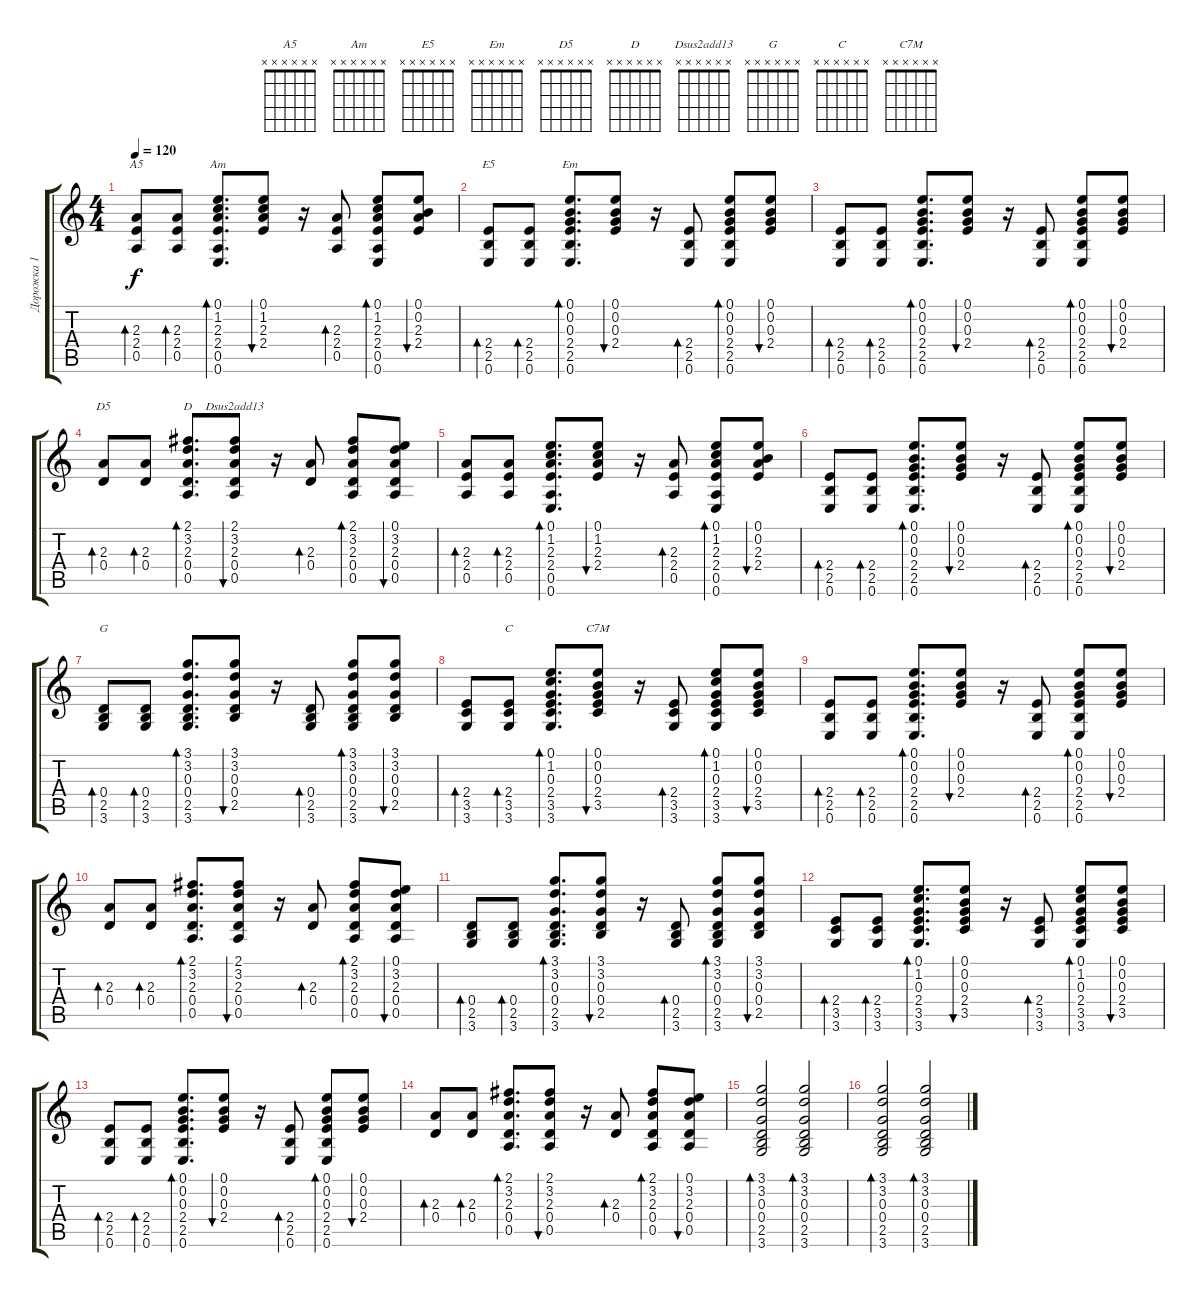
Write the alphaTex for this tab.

\track ("Дорожка 1" "Дорожка 1") {instrument acousticguitarsteel}
\staff {score tabs}
\tuning (E4 B3 G3 D3 A2 E2) {hide}
\chord ("A5" x x x x x x)
\chord ("Am" x x x x x x)
\chord ("E5" x x x x x x)
\chord ("Em" x x x x x x)
\chord ("D5" x x x x x x)
\chord ("D" x x x x x x)
\chord ("Dsus2add13" x x x x x x)
\chord ("G" x x x x x x)
\chord ("C" x x x x x x)
\chord ("C7M" x x x x x x)
\ts (4 4)
\tempo 120
\clef g2
\ks c
(2.3 2.4 0.5).8{bd 60 ch "A5" dy f} (2.3 2.4 0.5).8{bd 60} (0.1 1.2 2.3 2.4 0.5 0.6).8{d bd 60 ch "Am"} (0.1 1.2 2.3 2.4).8{bu 60} r.16 (2.3 2.4 0.5).8{bd 60} (0.1 1.2 2.3 2.4 0.5 0.6).8{bd 60} (0.1 0.2 2.3 2.4).8{bu 60} |
(2.4 2.5 0.6).8{bd 60 ch "E5"} (2.4 2.5 0.6).8{bd 60} (0.1 0.2 0.3 2.4 2.5 0.6).8{d bd 60 ch "Em"} (0.1 0.2 0.3 2.4).8{bu 60} r.16 (2.4 2.5 0.6).8{bd 60} (0.1 0.2 0.3 2.4 2.5 0.6).8{bd 60} (0.1 0.2 0.3 2.4).8{bu 60} |
(2.4 2.5 0.6).8{bd 60} (2.4 2.5 0.6).8{bd 60} (0.1 0.2 0.3 2.4 2.5 0.6).8{d bd 60} (0.1 0.2 0.3 2.4).8{bu 60} r.16 (2.4 2.5 0.6).8{bd 60} (0.1 0.2 0.3 2.4 2.5 0.6).8{bd 60} (0.1 0.2 0.3 2.4).8{bu 60} |
(2.3 0.4).8{bd 60 ch "D5"} (2.3 0.4).8{bd 60} (2.1 3.2 2.3 0.4 0.5).8{d bd 60 ch "D"} (2.1 3.2 2.3 0.4 0.5).8{bu 60 ch "Dsus2add13"} r.16 (2.3 0.4).8{bd 60} (2.1 3.2 2.3 0.4 0.5).8{bd 60} (0.1 3.2 2.3 0.4 0.5).8{bu 60} |
(2.3 2.4 0.5).8{bd 60} (2.3 2.4 0.5).8{bd 60} (0.1 1.2 2.3 2.4 0.5 0.6).8{d bd 60} (0.1 1.2 2.3 2.4).8{bu 60} r.16 (2.3 2.4 0.5).8{bd 60} (0.1 1.2 2.3 2.4 0.5 0.6).8{bd 60} (0.1 0.2 2.3 2.4).8{bu 60} |
(2.4 2.5 0.6).8{bd 60} (2.4 2.5 0.6).8{bd 60} (0.1 0.2 0.3 2.4 2.5 0.6).8{d bd 60} (0.1 0.2 0.3 2.4).8{bu 60} r.16 (2.4 2.5 0.6).8{bd 60} (0.1 0.2 0.3 2.4 2.5 0.6).8{bd 60} (0.1 0.2 0.3 2.4).8{bu 60} |
(0.4 2.5 3.6).8{bd 60 ch "G"} (0.4 2.5 3.6).8{bd 60} (3.1 3.2 0.3 0.4 2.5 3.6).8{d bd 60} (3.1 3.2 0.3 0.4 2.5).8{bu 60} r.16 (0.4 2.5 3.6).8{bd 60} (3.1 3.2 0.3 0.4 2.5 3.6).8{bd 60} (3.1 3.2 0.3 0.4 2.5).8{bu 60} |
(2.4 3.5 3.6).8{bd 60} (2.4 3.5 3.6).8{bd 60 ch "C"} (0.1 1.2 0.3 2.4 3.5 3.6).8{d bd 60} (0.1 0.2 0.3 2.4 3.5).8{bu 60 ch "C7M"} r.16 (2.4 3.5 3.6).8{bd 60} (0.1 1.2 0.3 2.4 3.5 3.6).8{bd 60} (0.1 0.2 0.3 2.4 3.5).8{bu 60} |
(2.4 2.5 0.6).8{bd 60} (2.4 2.5 0.6).8{bd 60} (0.1 0.2 0.3 2.4 2.5 0.6).8{d bd 60} (0.1 0.2 0.3 2.4).8{bu 60} r.16 (2.4 2.5 0.6).8{bd 60} (0.1 0.2 0.3 2.4 2.5 0.6).8{bd 60} (0.1 0.2 0.3 2.4).8{bu 60} |
(2.3 0.4).8{bd 60} (2.3 0.4).8{bd 60} (2.1 3.2 2.3 0.4 0.5).8{d bd 60} (2.1 3.2 2.3 0.4 0.5).8{bu 60} r.16 (2.3 0.4).8{bd 60} (2.1 3.2 2.3 0.4 0.5).8{bd 60} (0.1 3.2 2.3 0.4 0.5).8{bu 60} |
(0.4 2.5 3.6).8{bd 60} (0.4 2.5 3.6).8{bd 60} (3.1 3.2 0.3 0.4 2.5 3.6).8{d bd 60} (3.1 3.2 0.3 0.4 2.5).8{bu 60} r.16 (0.4 2.5 3.6).8{bd 60} (3.1 3.2 0.3 0.4 2.5 3.6).8{bd 60} (3.1 3.2 0.3 0.4 2.5).8{bu 60} |
(2.4 3.5 3.6).8{bd 60} (2.4 3.5 3.6).8{bd 60} (0.1 1.2 0.3 2.4 3.5 3.6).8{d bd 60} (0.1 0.2 0.3 2.4 3.5).8{bu 60} r.16 (2.4 3.5 3.6).8{bd 60} (0.1 1.2 0.3 2.4 3.5 3.6).8{bd 60} (0.1 0.2 0.3 2.4 3.5).8{bu 60} |
(2.4 2.5 0.6).8{bd 60} (2.4 2.5 0.6).8{bd 60} (0.1 0.2 0.3 2.4 2.5 0.6).8{d bd 60} (0.1 0.2 0.3 2.4).8{bu 60} r.16 (2.4 2.5 0.6).8{bd 60} (0.1 0.2 0.3 2.4 2.5 0.6).8{bd 60} (0.1 0.2 0.3 2.4).8{bu 60} |
(2.3 0.4).8{bd 60} (2.3 0.4).8{bd 60} (2.1 3.2 2.3 0.4 0.5).8{d bd 60} (2.1 3.2 2.3 0.4 0.5).8{bu 60} r.16 (2.3 0.4).8{bd 60} (2.1 3.2 2.3 0.4 0.5).8{bd 60} (0.1 3.2 2.3 0.4 0.5).8{bu 60} |
(3.1 3.2 0.3 0.4 2.5 3.6).2{bd 120} (3.1 3.2 0.3 0.4 2.5 3.6).2{bd 120} |
(3.1 3.2 0.3 0.4 2.5 3.6).2{bd 120} (3.1 3.2 0.3 0.4 2.5 3.6).2{bd 120}
